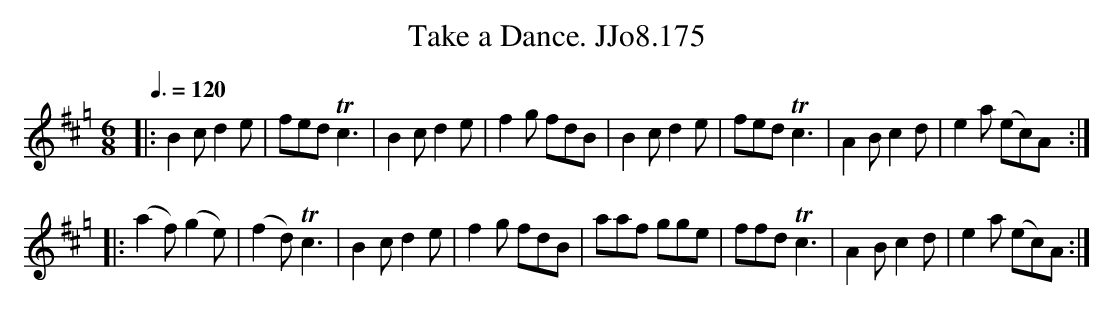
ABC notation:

X:1
T:Take a Dance. JJo8.175
M:6/8
L:1/8
Q:3/8=120
K:Hp
|:B2cd2e|fedTc3|B2cd2e|f2g fdB|B2cd2e|fedTc3|A2Bc2d|e2a (ec)A:|
|:(a2f)(g2e)|(f2d)Tc3|B2cd2e|f2g fdB|aaf gge|ffdTc3|A2Bc2d|e2a (ec)A:|
